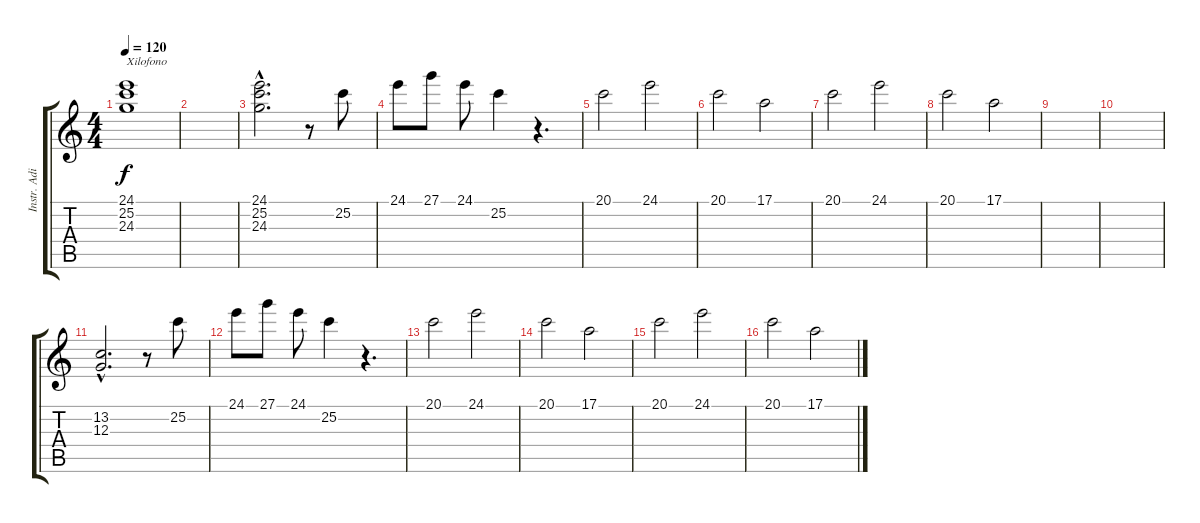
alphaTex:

\track ("Instr. Adicionales" "Instr. Adi") {instrument celesta}
\staff {score tabs}
\tuning (E4 B3 G3 D3 A2 E2) {hide}
\ts (4 4)
\tempo 120
\clef g2
\ks c
(24.1 25.2 24.3).1{txt "Xilofono" dy f instrument celesta} |
|
(24.1{hac} 25.2{hac} 24.3{hac}).2{d} r.8 25.2.8 |
24.1.8 27.1.8 24.1.8 25.2.4 r.4{d} |
20.1.2 24.1.2 |
20.1.2 17.1.2 |
20.1.2 24.1.2 |
20.1.2 17.1.2 |
|
|
(13.2{hac} 12.3{hac}).2{d} r.8 25.2.8 |
24.1.8 27.1.8 24.1.8 25.2.4 r.4{d} |
20.1.2 24.1.2 |
20.1.2 17.1.2 |
20.1.2 24.1.2 |
20.1.2 17.1.2
